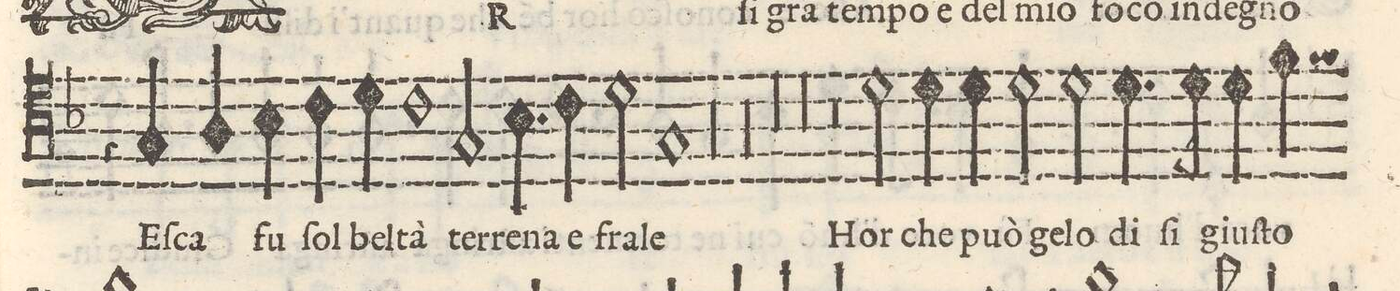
**kern	**text
*I"TENORE	*
*clefC4	*
*k[b-]	*
*met(C)	*
*M2/1	*
4G/	Eſ-
4A/	-ca
4B-\	fu
=5-	=5-
4c\	ſol
4d\	bel-
1c	-tà
2G/	ter-
=6-	=6-
4.B-\	-re-
8c\	na e
2d\	fra-
1G	-le
=7-	=7-
00r	.
=8-	=8-
=9-	=9-
00r	.
=10-	=10-
=11-	=11-
00r	.
=12-	=12-
=13-	=13-
00r	.
=14-	=14-
=15-	=15-
0r	.
=16-	=16-
2d\	Hor
4d\	che
4d\	può
2d\	ge-
2d\	-lo
=17-	=17-
4.d\	di
8d\	ſi
4d\	giuſ-
*-	*-
